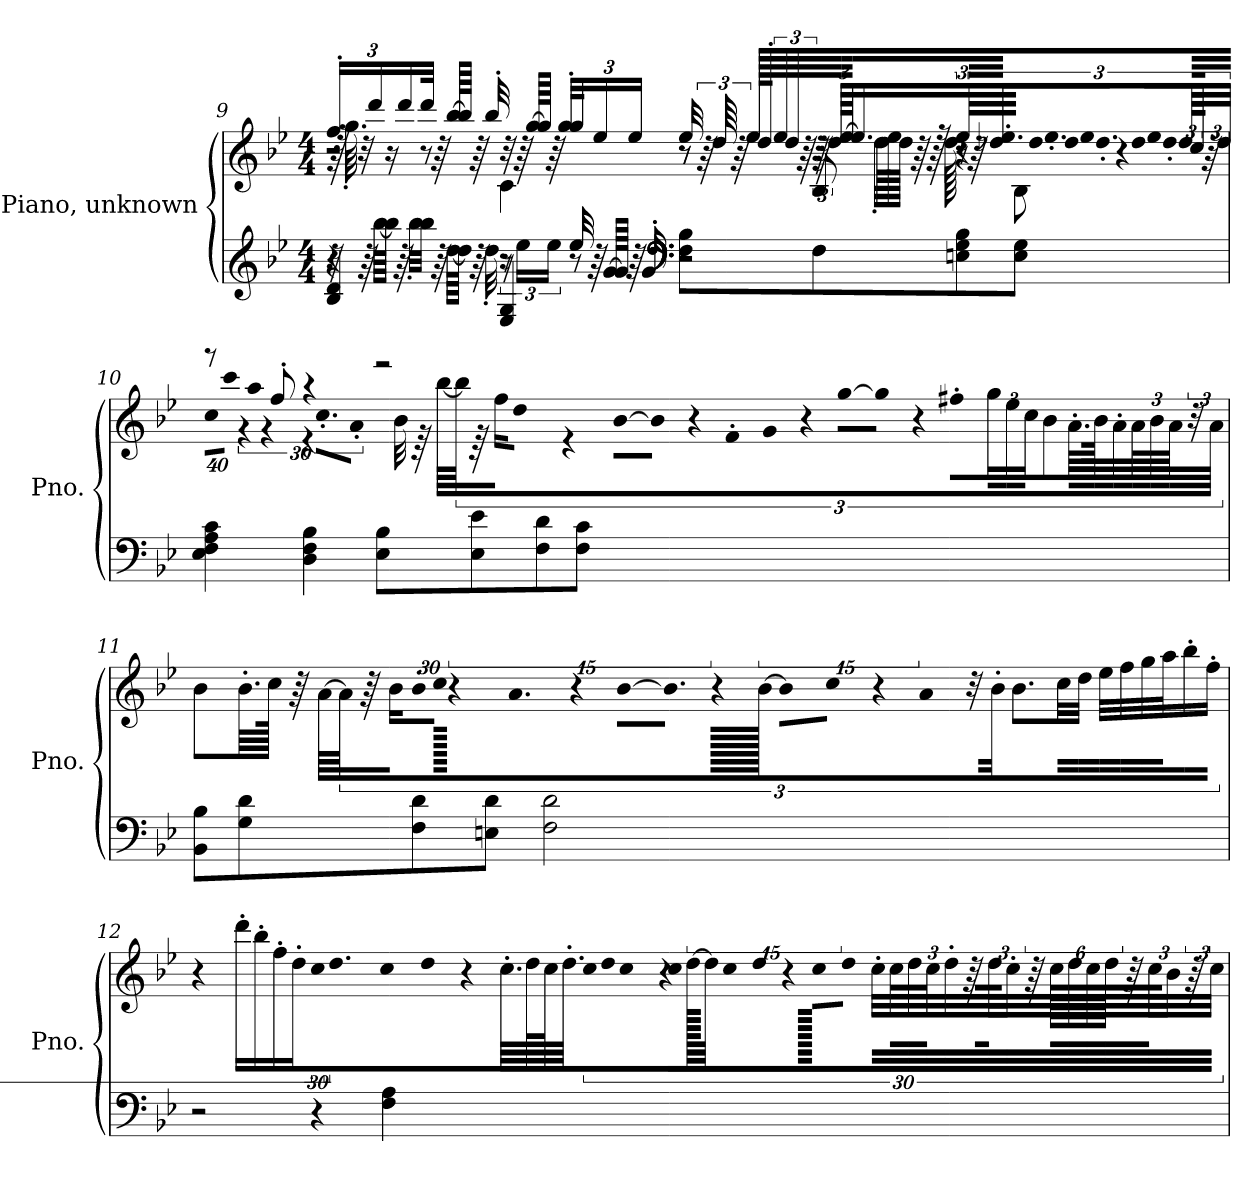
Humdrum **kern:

**kern	**kern
*part1	*part1
*staff2	*staff1
*I"Piano, unknown	*
*I'Pno.	*
!!LO:LB:g=z
*clefG2	*clefG2
*k[b-e-]	*k[b-e-]
*M4/4	*M4/4
=9	=9
*^	*
*	*^	*
*	*	*	*Xbrackettup
*	*	*	*^
*	*	*	*	*^
4B-/ 4d/	32r	4r	24ff'/LL	128r	2r
.	.	.	.	64.gg'\	.
.	64r	.	.	32r	.
.	.	.	24ddd/	.	.
.	[64bb-\LLLL	.	.	.	.
.	64bb-\JJJJ]	.	.	16r	.
.	64r	.	.	.	.
.	.	.	24ddd/	.	.
.	32bb-'\LLL	.	.	.	.
.	32bb-\JJJ	.	32ddd/JJk	8r	.
.	64r	.	64r	.	.
.	[64dd\LLLL	.	[64bb-/LLLL	.	.
.	64dd\JJJJ]	.	64bb-/JJJJ]	.	.
.	64r	.	64r	.	.
.	32dd'\	.	32bb-'/	.	.
8r	24r	4E-/ 4G/	32r	4c\	.
.	.	.	64r	.	.
.	24ee-\LL	.	.	.	.
.	.	.	[64gg/LLLL	.	.
.	.	.	64gg/JJJJ]	.	.
.	.	.	64r	.	.
.	24ee-\JJ	.	.	.	.
.	.	.	32gg'/KLL	.	.
32ee-/	8r	.	24gg/	.	.
64r	.	.	.	.	.
.	.	.	24ee-/	.	.
[64g/LLLL	.	.	.	.	.
64g/JJJJ]	.	.	.	.	.
64r	.	.	.	.	.
.	.	.	24ee-/JJ	.	.
32g'/	.	.	.	.	.
*clefF4	*	*	*	*	*
2r	8F\ 8B-\L	2r	32ee-/	8r	8r
*	*	*	*brackettup	*	*
.	.	.	96r	.	.
.	.	.	96dd/	.	.
.	.	.	96r	.	.
.	.	.	128ee-/KLLLL	.	.
.	.	.	64.dd'/	.	.
.	.	.	96ee-/	.	.
.	.	.	96dd/JJJJ	.	.
.	.	.	96r	.	.
.	8F\	.	96r	32r	8B-/
.	.	.	96dd/LLLL	.	.
.	.	.	[96ee-/JJ	.	.
.	.	.	16.ee-/]	32dd'\LLL	.
.	.	.	.	128dd\KL	.
.	.	.	.	64ee-\	.
.	.	.	.	128dd\JJJJk	.
.	.	.	.	64r	.
.	.	.	.	128r	.
.	.	.	.	128dd\	.
.	8En\ 8G\ 8B-\	.	96ee-/JJkk	8r	4r
.	.	.	96r	.	.
.	.	.	96dd-X/LLLL	.	.
.	.	.	64.ee-'/	.	.
.	.	.	128dd-/K	.	.
.	.	.	64.ee-'/	.	.
.	.	.	128dd-/L	.	.
.	.	.	128ee-/J	.	.
.	.	.	64.dd-'/JJJJ	.	.
.	8E\ 8G\J	.	128r	8B-\	.
.	.	.	64dd-/LLLL	.	.
.	.	.	128ee-/JK	.	.
.	.	.	32dd-'/	.	.
*	*	*	*Xbrackettup	*	*
.	.	.	96dd-/K	.	.
.	.	.	48cc/JJJ	.	.
*	*	*	*brackettup	*	*
.	.	.	96r	.	.
.	.	.	48dd-/	.	.
*v	*v	*v	*	*	*
*	*	*v	*v
!!LO:LB:g=z
=10	=10	=10
!	!	!LO:N:vis=32
4E-\ 4F\ 4A\ 4c\	8r	640%23cc\LLL
!	!	!LO:N:vis=32
.	.	640%23ccc\JJJ
!	!	!LO:N:vis=64
.	.	960%17r
!	!	!LO:N:vis=64
.	.	960%17aa\
!	!	!LO:N:vis=32
.	.	640%23r
.	8ff'/	.
!	!	!LO:N:vis=64
.	.	960%17r
!	!	!LO:N:vis=32.
.	.	1920%103cc'\LLL
!	!	!LO:N:vis=32
.	.	640%23a'\JJJ
4D\ 4F\ 4B-\	4r	.
.	.	32b-\
.	.	64r
.	.	[64bb-\LLLL
.	.	96bb-\JJJJ]
.	.	96r
.	.	24ff\LL
.	.	32dd\JJk
.	.	64r
.	.	[64b-\LLLL
.	.	64b-\JJJJ]
.	.	64r
.	.	32f'\
8E-\ 8B-\L	2r	.
.	.	32g\
.	.	64r
.	.	[64gg\LLLL
.	.	64gg\JJJJ]
.	.	64r
.	.	32ff#X'\KLL
8E-\ 8e-\	.	.
*	*	*Xbrackettup
.	.	24gg\
.	.	24ee-\
.	.	24cc\J
8F\ 8d\	.	.
.	.	8b-\
8F\ 8c\J	.	.
.	.	64.a'\LLL
.	.	128b-\JK
.	.	32a'\
.	.	96a\L
.	.	96b-\
.	.	96a\JJJJ
*	*	*brackettup
.	.	48r
.	.	96a\
1920ryy	1920ryy	.
*	*v	*v
!!LO:LB:g=z
=11	=11
8BB-\ 8B-\L	8b-\L
8G\ 8d\	64.b-'\LLL
.	128cc\JJJJk
.	64r
.	[64a/LLLL
.	96a/JJJJ]
.	96r
.	24b-\LL
!	!LO:N:vis=64
8F\ 8d\	960%17b-'\LL
!	!LO:N:vis=64
.	960%17cc\JJJJ
.	1920ryy
!	!LO:N:vis=128
.	1920%17r
!	!LO:N:vis=64.
.	640%17a/
!	!LO:N:vis=128
.	1920%17r
!	!LO:N:vis=256
.	[1920%17b-\KLLLL
!	!LO:N:vis=64.
.	640%17b-\JJJJ]
.	1920ryy
!	!LO:N:vis=128
.	1920%17r
8En\ 8d\J	[960b-\
.	960%11b-\LLLL]
.	80cc\JJJJ
.	80r
.	40a/
.	32r
.	32b-'\
2F\ 2d\	8.b-\L
.	32cc\LL
.	32dd\JJJ
.	32ee-\LLL
.	32ff\
.	32gg\
.	32aa\J
.	16bb-'\
.	16ff'\JJ
!!LO:LB:g=z
=12	=12
2r	4r
.	16ddd'\LL
.	16bb-'\
.	16ff'\
.	16dd'\
!	!LO:N:vis=256
4r	1920%17cc\KLL
!	!LO:N:vis=64.
.	640%17dd\
.	1920ryy
!	!LO:N:vis=256
.	1920%17cc\L
!	!LO:N:vis=256
.	1920%17dd\JJJJJ
!	!LO:N:vis=128
.	1920%17r
.	64.cc'\LLLL
.	128dd\L
.	128cc\J
.	64.dd'\
!	!LO:N:vis=256
.	1920%17cc\L
!	!LO:N:vis=256
.	1920%17dd\J
!	!LO:N:vis=64
.	960%17cc\JJJJ
.	1920ryy
!	!LO:N:vis=64
.	960%17r
!	!LO:N:vis=256
.	1920%17cc\LLLLL
.	[1920dd\
.	120dd\]
!	!LO:N:vis=256
.	1920%17cc\
!	!LO:N:vis=256
.	1920%17dd\JJJJJ
!	!LO:N:vis=64
.	960%17r
.	1920ryy
!	!LO:N:vis=256
.	1920%17cc\LLLLL
!	!LO:N:vis=256
.	1920%17dd\JJJJJ
4F\ 4A\	32cc'\LLL
*	*Xbrackettup
.	96cc\L
.	96dd\
.	96cc\J
*	*brackettup
.	48dd'\JJJ
.	96r
.	96dd\KLLL
.	48cc'\JJJ
.	96r
.	96cc\LLLL
.	96dd\
.	96cc\
.	96dd\JJJJ
.	96r
*	*Xbrackettup
.	96cc\KLLL
.	48b-\JJJ
*	*brackettup
.	96r
.	48cc\
=	=
*-	*-
